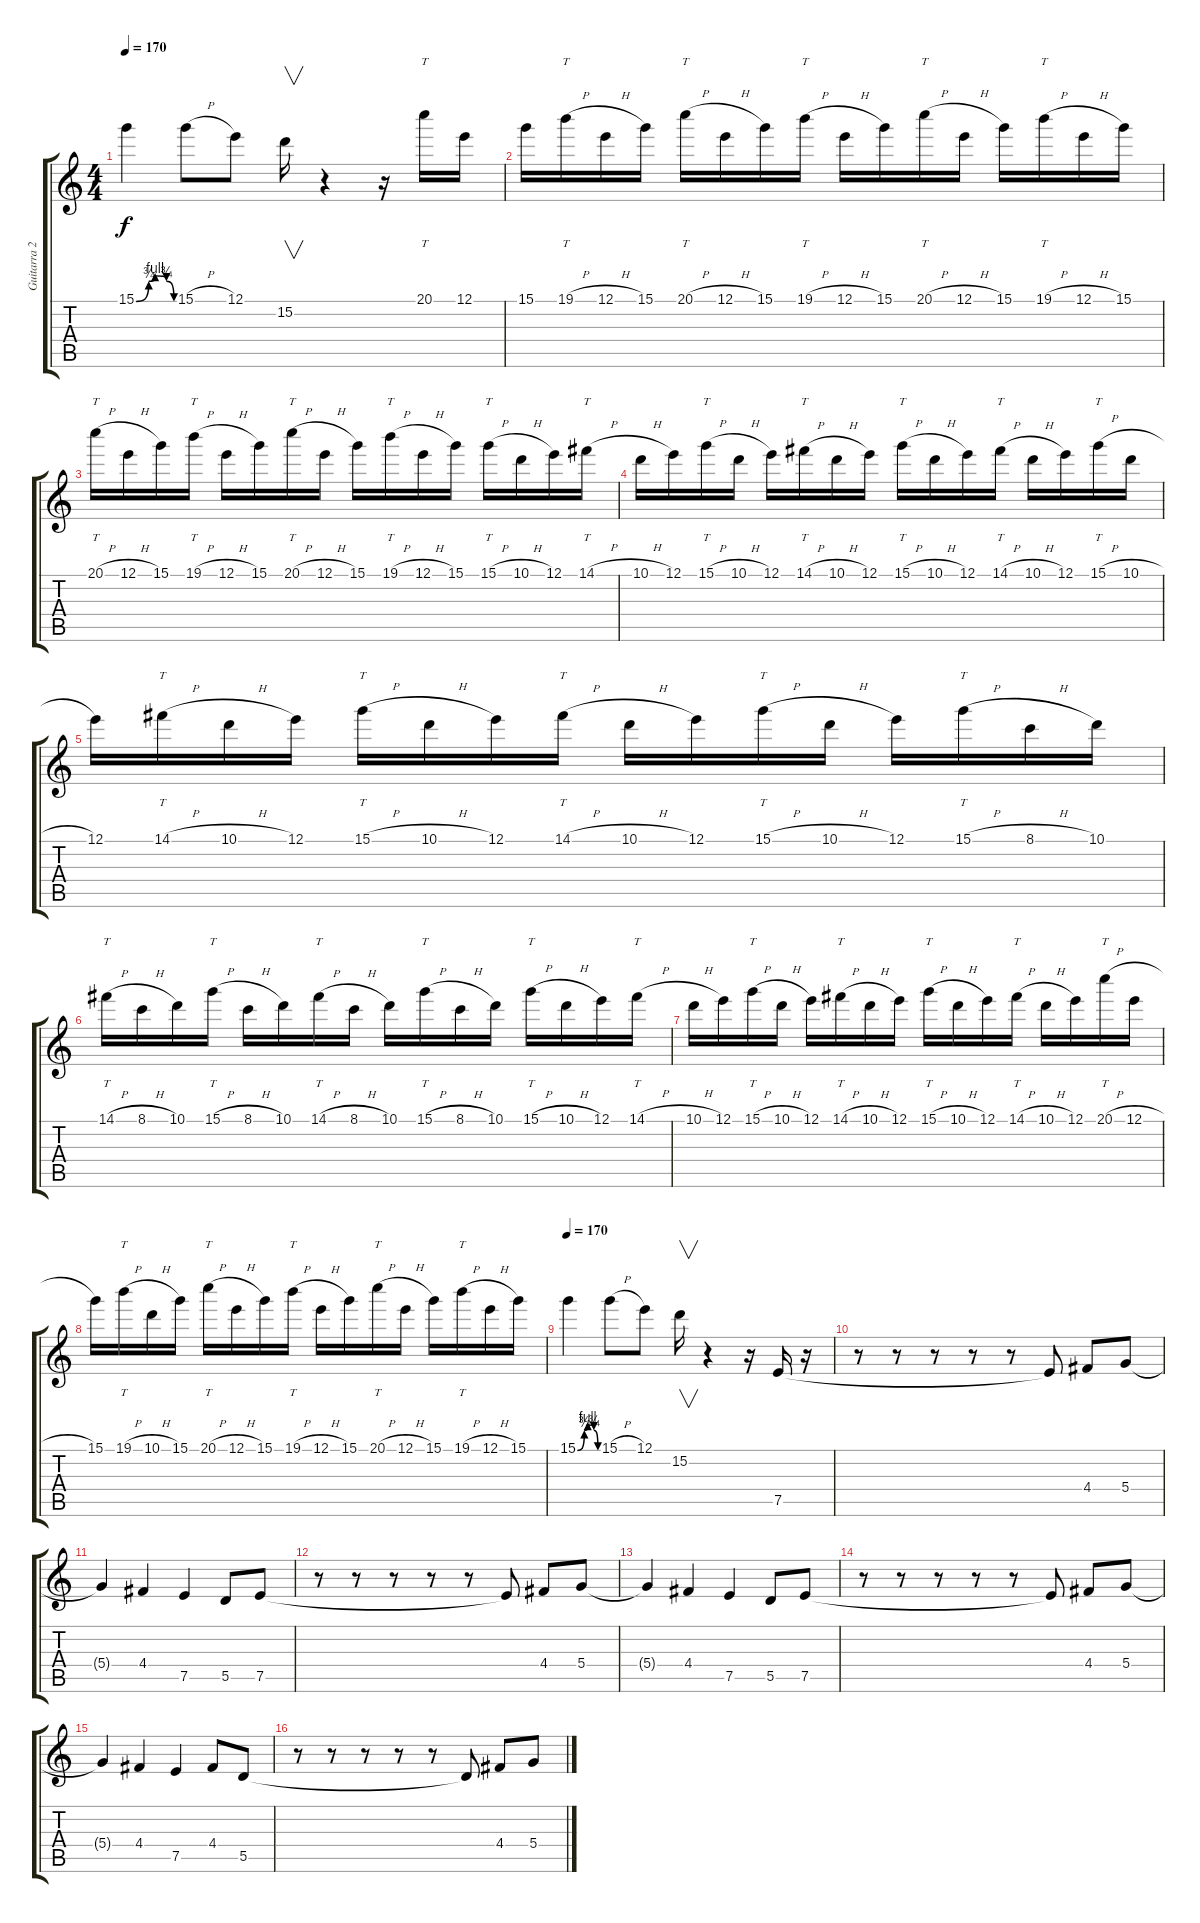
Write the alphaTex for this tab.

\track ("Guitarra 2" "Guitarra 2") {instrument distortionguitar}
\staff {score tabs}
\tuning (E4 B3 G3 D3 A2 E2) {hide}
\ts (4 4)
\tempo 170
\clef g2
\ks c
15.1{be (custom 0 0 20 3 30 4 48 3 60 0)}.4{dy f balance 16 instrument distortionguitar} 15.1{h}.8 12.1.8 15.2.16{v} r.4 r.16 20.1.16{tt} 12.1.16 |
15.1.16 19.1{h}.16{tt} 12.1{h}.16 15.1.16 20.1{h}.16{tt} 12.1{h}.16 15.1.16 19.1{h}.16{tt} 12.1{h}.16 15.1.16 20.1{h}.16{tt} 12.1{h}.16 15.1.16 19.1{h}.16{tt} 12.1{h}.16 15.1.16 |
20.1{h}.16{tt} 12.1{h}.16 15.1.16 19.1{h}.16{tt} 12.1{h}.16 15.1.16 20.1{h}.16{tt} 12.1{h}.16 15.1.16 19.1{h}.16{tt} 12.1{h}.16 15.1.16 15.1{h}.16{tt} 10.1{h}.16 12.1.16 14.1{h}.16{tt} |
10.1{h}.16 12.1.16 15.1{h}.16{tt} 10.1{h}.16 12.1.16 14.1{h}.16{tt} 10.1{h}.16 12.1.16 15.1{h}.16{tt} 10.1{h}.16 12.1.16 14.1{h}.16{tt} 10.1{h}.16 12.1.16 15.1{h}.16{tt} 10.1{h}.16 |
12.1.16 14.1{h}.16{tt} 10.1{h}.16 12.1.16 15.1{h}.16{tt} 10.1{h}.16 12.1.16 14.1{h}.16{tt} 10.1{h}.16 12.1.16 15.1{h}.16{tt} 10.1{h}.16 12.1.16 15.1{h}.16{tt} 8.1{h}.16 10.1.16 |
14.1{h}.16{tt} 8.1{h}.16 10.1.16 15.1{h}.16{tt} 8.1{h}.16 10.1.16 14.1{h}.16{tt} 8.1{h}.16 10.1.16 15.1{h}.16{tt} 8.1{h}.16 10.1.16 15.1{h}.16{tt} 10.1{h}.16 12.1.16 14.1{h}.16{tt} |
10.1{h}.16 12.1.16 15.1{h}.16{tt} 10.1{h}.16 12.1.16 14.1{h}.16{tt} 10.1{h}.16 12.1.16 15.1{h}.16{tt} 10.1{h}.16 12.1.16 14.1{h}.16{tt} 10.1{h}.16 12.1.16 20.1{h}.16{tt} 12.1{h}.16 |
15.1.16 19.1{h}.16{tt} 10.1{h}.16 15.1.16 20.1{h}.16{tt} 12.1{h}.16 15.1.16 19.1{h}.16{tt} 12.1{h}.16 15.1.16 20.1{h}.16{tt} 12.1{h}.16 15.1.16 19.1{h}.16{tt} 12.1{h}.16 15.1.16 |
\tempo 170
15.1{be (custom 0 0 20 3 30 4 48 3 60 0)}.4{balance 16 instrument distortionguitar} 15.1{h}.8 12.1.8 15.2.16{v} r.4 r.16 7.5.16 r.16 |
r.8 r.8 r.8 r.8 r.8 7.5{t}.8 4.4.8 5.4.8 |
5.4{t}.4 4.4.4 7.5.4 5.5.8 7.5.8 |
r.8 r.8 r.8 r.8 r.8 7.5{t}.8 4.4.8 5.4.8 |
5.4{t}.4 4.4.4 7.5.4 5.5.8 7.5.8 |
r.8 r.8 r.8 r.8 r.8 7.5{t}.8 4.4.8 5.4.8 |
5.4{t}.4 4.4.4 7.5.4 4.4.8 5.5.8 |
r.8 r.8 r.8 r.8 r.8 5.5{t}.8 4.4.8 5.4.8
